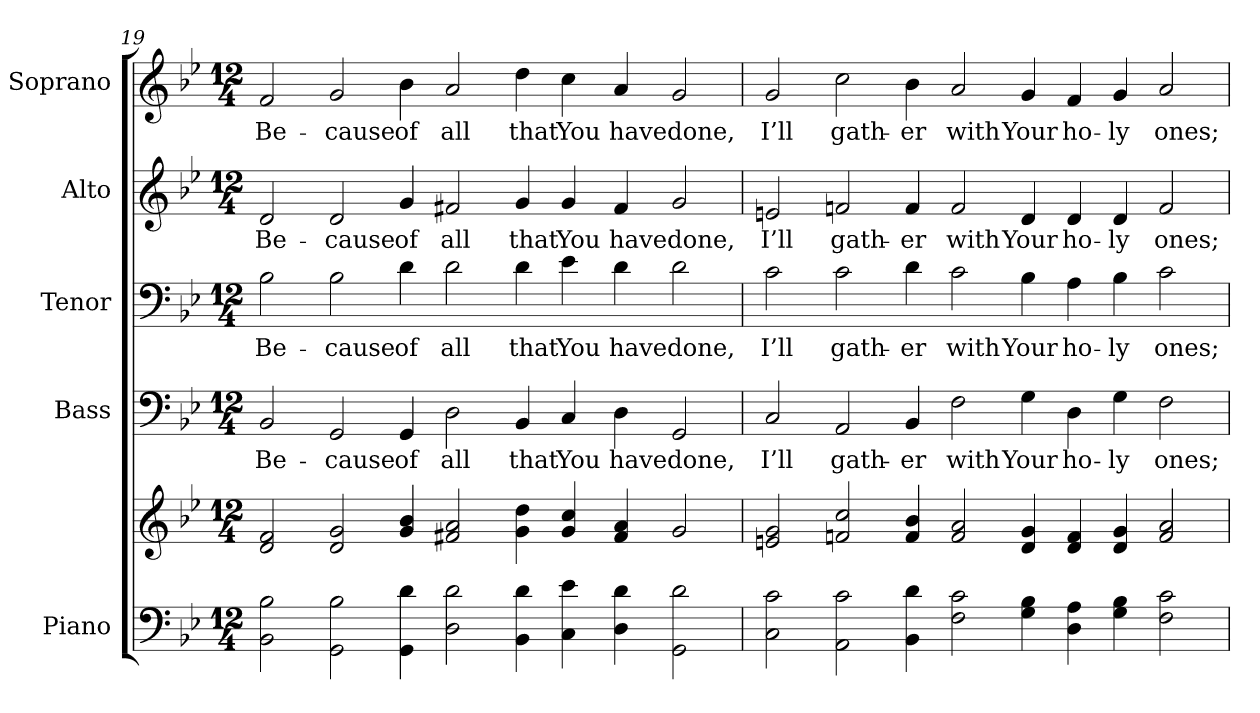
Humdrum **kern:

**kern	**kern	**kern	**text	**kern	**text	**kern	**text	**kern	**text
*part5	*part5	*part4	*part4	*part3	*part3	*part2	*part2	*part1	*part1
*staff6	*staff5	*staff4	*staff4	*staff3	*staff3	*staff2	*staff2	*staff1	*staff1
*I"Piano	*	*I"Bass	*	*I"Tenor	*	*I"Alto	*	*I"Soprano	*
*I'Pno.	*	*I'B.	*	*I'T.	*	*I'A.	*	*I'S.	*
!!LO:PB:g=z
*clefF4	*clefG2	*clefF4	*	*clefF4	*	*clefG2	*	*clefG2	*
*k[b-e-]	*k[b-e-]	*k[b-e-]	*	*k[b-e-]	*	*k[b-e-]	*	*k[b-e-]	*
*B-:	*B-:	*B-:	*	*B-:	*	*B-:	*	*B-:	*
*M12/4	*M12/4	*M12/4	*	*M12/4	*	*M12/4	*	*M12/4	*
=19	=19	=19	=19	=19	=19	=19	=19	=19	=19
*	*^	*	*	*	*	*	*	*	*
!	!	!	!	!LO:LY:b:color=#000000	!	!	!	!	!	!
!	!	!	!	!	!	!LO:LY:b:color=#000000	!	!	!	!
!	!	!	!	!	!	!	!	!LO:LY:b:color=#000000	!	!
!	!	!	!	!	!	!	!	!	!	!LO:LY:b:color=#000000
2BB-i\ 2B-i	2di/ 2fi	1ryy	2BB-i/	Be-	2B-i\	Be-	2di/	Be-	2fi/	Be-
!	!	!	!	!LO:LY:b:color=#000000	!	!	!	!	!	!
!	!	!	!	!	!	!LO:LY:b:color=#000000	!	!	!	!
!	!	!	!	!	!	!	!	!LO:LY:b:color=#000000	!	!
!	!	!	!	!	!	!	!	!	!	!LO:LY:b:color=#000000
2GGi\ 2B-i	2di/ 2gi	.	2GGi/	-cause	2B-i\	-cause	2di/	-cause	2gi/	-cause
!	!	!	!	!LO:LY:b:color=#000000	!	!	!	!	!	!
!	!	!	!	!	!	!LO:LY:b:color=#000000	!	!	!	!
!	!	!	!	!	!	!	!	!LO:LY:b:color=#000000	!	!
!	!	!	!	!	!	!	!	!	!	!LO:LY:b:color=#000000
4GGi\ 4di	4gi/ 4b-i	1ryy	4GGi/	of	4di\	of	4gi/	of	4b-i\	of
!	!	!	!	!LO:LY:b:color=#000000	!	!	!	!	!	!
!	!	!	!	!	!	!LO:LY:b:color=#000000	!	!	!	!
!	!	!	!	!	!	!	!	!LO:LY:b:color=#000000	!	!
!	!	!	!	!	!	!	!	!	!	!LO:LY:b:color=#000000
2Di\ 2di	2f#Xi/ 2ai	.	2Di\	all	2di\	all	2f#Xi/	all	2ai/	all
!	!	!	!	!LO:LY:b:color=#000000	!	!	!	!	!	!
!	!	!	!	!	!	!LO:LY:b:color=#000000	!	!	!	!
!	!	!	!	!	!	!	!	!LO:LY:b:color=#000000	!	!
!	!	!	!	!	!	!	!	!	!	!LO:LY:b:color=#000000
4BB-i\ 4di	4gi\ 4ddi	.	4BB-i/	that	4di\	that	4gi/	that	4ddi\	that
!	!	!	!	!LO:LY:b:color=#000000	!	!	!	!	!	!
!	!	!	!	!	!	!LO:LY:b:color=#000000	!	!	!	!
!	!	!	!	!	!	!	!	!LO:LY:b:color=#000000	!	!
!	!	!	!	!	!	!	!	!	!	!LO:LY:b:color=#000000
4Ci\ 4e-i	4gi/ 4cci	1ryy	4Ci/	You	4e-i\	You	4gi/	You	4cci\	You
!	!	!	!	!LO:LY:b:color=#000000	!	!	!	!	!	!
!	!	!	!	!	!	!LO:LY:b:color=#000000	!	!	!	!
!	!	!	!	!	!	!	!	!LO:LY:b:color=#000000	!	!
!	!	!	!	!	!	!	!	!	!	!LO:LY:b:color=#000000
4Di\ 4di	4f#i/ 4ai	.	4Di\	have	4di\	have	4f#i/	have	4ai/	have
!	!	!	!	!LO:LY:b:color=#000000	!	!	!	!	!	!
!	!	!	!	!	!	!LO:LY:b:color=#000000	!	!	!	!
!	!	!	!	!	!	!	!	!LO:LY:b:color=#000000	!	!
!	!	!	!	!	!	!	!	!	!	!LO:LY:b:color=#000000
2GGi\ 2di	2gi/	.	2GGi/	done,	2di\	done,	2gi/	done,	2gi/	done,
=20	=20	=20	=20	=20	=20	=20	=20	=20	=20	=20
!	!	!	!	!LO:LY:b:color=#000000	!	!	!	!	!	!
!	!	!	!	!	!	!LO:LY:b:color=#000000	!	!	!	!
!	!	!	!	!	!	!	!	!LO:LY:b:color=#000000	!	!
!	!	!	!	!	!	!	!	!	!	!LO:LY:b:color=#000000
2Ci\ 2ci	2eni/ 2gi	1ryy	2Ci/	I’ll	2ci\	I’ll	2eni/	I’ll	2gi/	I’ll
!	!	!	!	!LO:LY:b:color=#000000	!	!	!	!	!	!
!	!	!	!	!	!	!LO:LY:b:color=#000000	!	!	!	!
!	!	!	!	!	!	!	!	!LO:LY:b:color=#000000	!	!
!	!	!	!	!	!	!	!	!	!	!LO:LY:b:color=#000000
2AAi\ 2ci	2fni/ 2cci	.	2AAi/	gath-	2ci\	gath-	2fni/	gath-	2cci\	gath-
!	!	!	!	!LO:LY:b:color=#000000	!	!	!	!	!	!
!	!	!	!	!	!	!LO:LY:b:color=#000000	!	!	!	!
!	!	!	!	!	!	!	!	!LO:LY:b:color=#000000	!	!
!	!	!	!	!	!	!	!	!	!	!LO:LY:b:color=#000000
4BB-i\ 4di	4fi/ 4b-i	1ryy	4BB-i/	-er	4di\	-er	4fi/	-er	4b-i\	-er
!	!	!	!	!LO:LY:b:color=#000000	!	!	!	!	!	!
!	!	!	!	!	!	!LO:LY:b:color=#000000	!	!	!	!
!	!	!	!	!	!	!	!	!LO:LY:b:color=#000000	!	!
!	!	!	!	!	!	!	!	!	!	!LO:LY:b:color=#000000
2Fi\ 2ci	2fi/ 2ai	.	2Fi\	with	2ci\	with	2fi/	with	2ai/	with
!	!	!	!	!LO:LY:b:color=#000000	!	!	!	!	!	!
!	!	!	!	!	!	!LO:LY:b:color=#000000	!	!	!	!
!	!	!	!	!	!	!	!	!LO:LY:b:color=#000000	!	!
!	!	!	!	!	!	!	!	!	!	!LO:LY:b:color=#000000
4Gi\ 4B-i	4di/ 4gi	.	4Gi\	Your	4B-i\	Your	4di/	Your	4gi/	Your
!	!	!	!	!LO:LY:b:color=#000000	!	!	!	!	!	!
!	!	!	!	!	!	!LO:LY:b:color=#000000	!	!	!	!
!	!	!	!	!	!	!	!	!LO:LY:b:color=#000000	!	!
!	!	!	!	!	!	!	!	!	!	!LO:LY:b:color=#000000
4Di\ 4Ai	4di/ 4fi	1ryy	4Di\	ho-	4Ai\	ho-	4di/	ho-	4fi/	ho-
!	!	!	!	!LO:LY:b:color=#000000	!	!	!	!	!	!
!	!	!	!	!	!	!LO:LY:b:color=#000000	!	!	!	!
!	!	!	!	!	!	!	!	!LO:LY:b:color=#000000	!	!
!	!	!	!	!	!	!	!	!	!	!LO:LY:b:color=#000000
4Gi\ 4B-i	4di/ 4gi	.	4Gi\	-ly	4B-i\	-ly	4di/	-ly	4gi/	-ly
!	!	!	!	!LO:LY:b:color=#000000	!	!	!	!	!	!
!	!	!	!	!	!	!LO:LY:b:color=#000000	!	!	!	!
!	!	!	!	!	!	!	!	!LO:LY:b:color=#000000	!	!
!	!	!	!	!	!	!	!	!	!	!LO:LY:b:color=#000000
2Fi\ 2ci	2fi/ 2ai	.	2Fi\	ones;	2ci\	ones;	2fi/	ones;	2ai/	ones;
*	*v	*v	*	*	*	*	*	*	*	*
=	=	=	=	=	=	=	=	=	=
*-	*-	*-	*-	*-	*-	*-	*-	*-	*-
